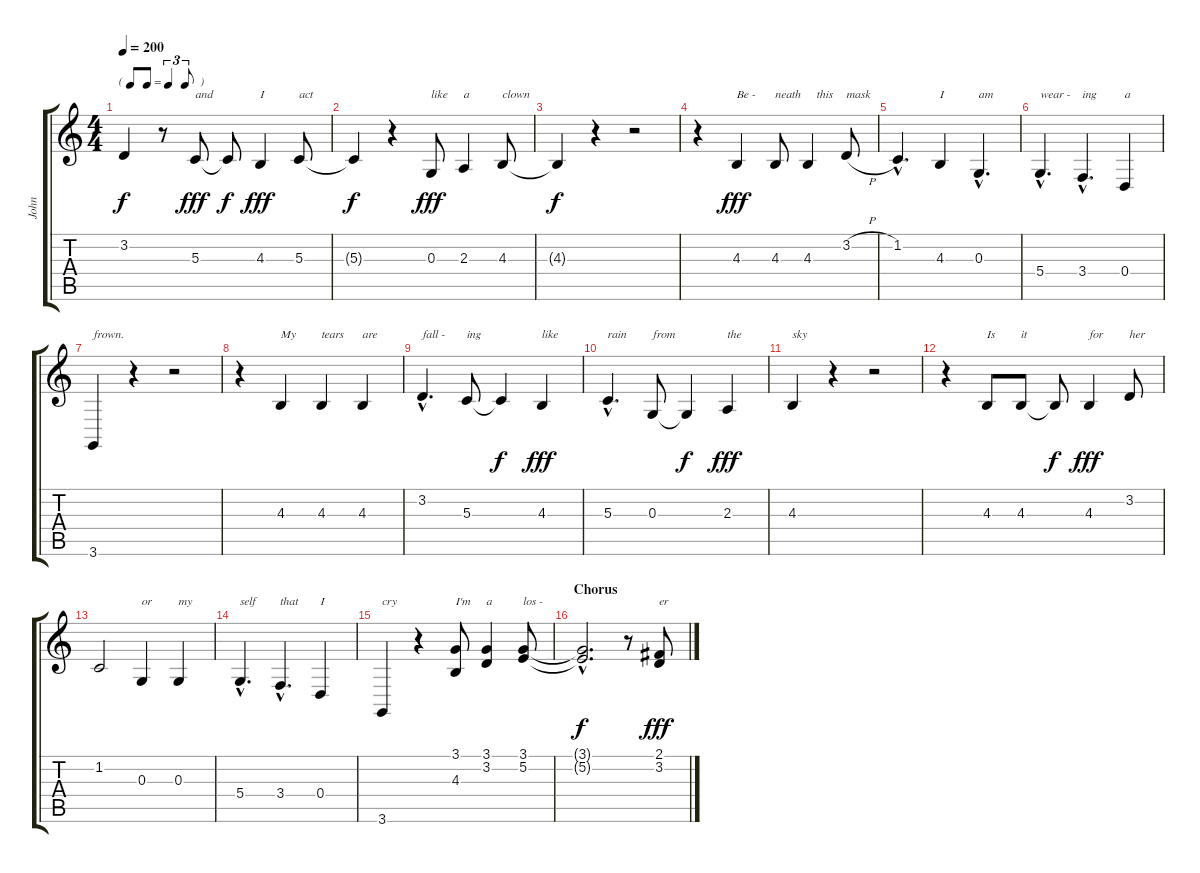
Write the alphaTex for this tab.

\track ("John" "John") {instrument tenorsax}
\staff {score tabs}
\tuning (E4 B3 G3 D3 A2 E2) {hide}
\ts (4 4)
\tf triplet8th
\tempo 200
\clef g2
\ks c
3.2{t}.4{dy f} r.8 5.3.8{txt "and" dy fff} 5.3{t}.8{dy f} 4.3.4{txt "I" dy fff} 5.3.8{txt "act"} |
5.3{t}.4{dy f} r.4 0.3.8{txt "like" dy fff} 2.3.4{txt "a"} 4.3.8{txt "clown"} |
4.3{t}.4{dy f} r.4 r.2 |
r.4 4.3.4{txt "Be -" dy fff} 4.3.8{txt "neath"} 4.3.4{txt "   this"} 3.2{h}.8{txt "mask"} |
1.2{hac}.4{d} 4.3.4{txt "I"} 0.3{hac}.4{d txt "am"} |
5.4{hac}.4{d txt "wear -"} 3.4{hac}.4{d txt "ing"} 0.4.4{txt "a"} |
3.6.4{txt "frown."} r.4 r.2 |
r.4 4.3.4{txt "My"} 4.3.4{txt "tears"} 4.3.4{txt "are"} |
3.2{hac}.4{d txt "fall -"} 5.3.8{txt "ing"} 5.3{t}.4{dy f} 4.3.4{txt "like" dy fff} |
5.3{hac}.4{d txt "rain"} 0.3.8{txt "from"} 0.3{t}.4{txt " " dy f} 2.3.4{txt "the" dy fff} |
4.3.4{txt "sky"} r.4 r.2 |
r.4 4.3.8{txt "Is"} 4.3.8{txt "it"} 4.3{t}.8{dy f} 4.3.4{txt "for" dy fff} 3.2.8{txt "her"} |
1.2.2{txt " "} 0.3.4{txt "or"} 0.3.4{txt "my"} |
5.4{hac}.4{d txt "self"} 3.4{hac}.4{d txt "that"} 0.4.4{txt "I"} |
3.6.4{txt "cry"} r.4 (3.1 4.3).8{txt "I'm"} (3.1 3.2).4{txt "a"} (3.1 5.2).8{txt "los -"} |
\section ("" "Chorus")
(3.1{hac t} 5.2{hac t}).2{d dy f} r.8 (2.1 3.2).8{txt "er" dy fff}
